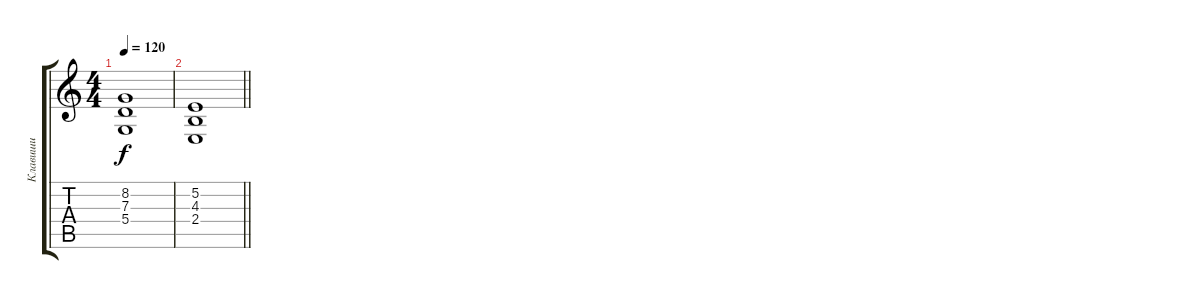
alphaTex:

\track ("Клавиши" "Клавиши") {instrument stringensemble1}
\staff {score tabs}
\tuning (E4 B3 G3 D3 A2 E2) {hide}
\ts (4 4)
\tempo 120
\clef g2
\ks c
(8.2 7.3 5.4).1{dy f} |
\barLineRight lightlight
(5.2 4.3 2.4).1
